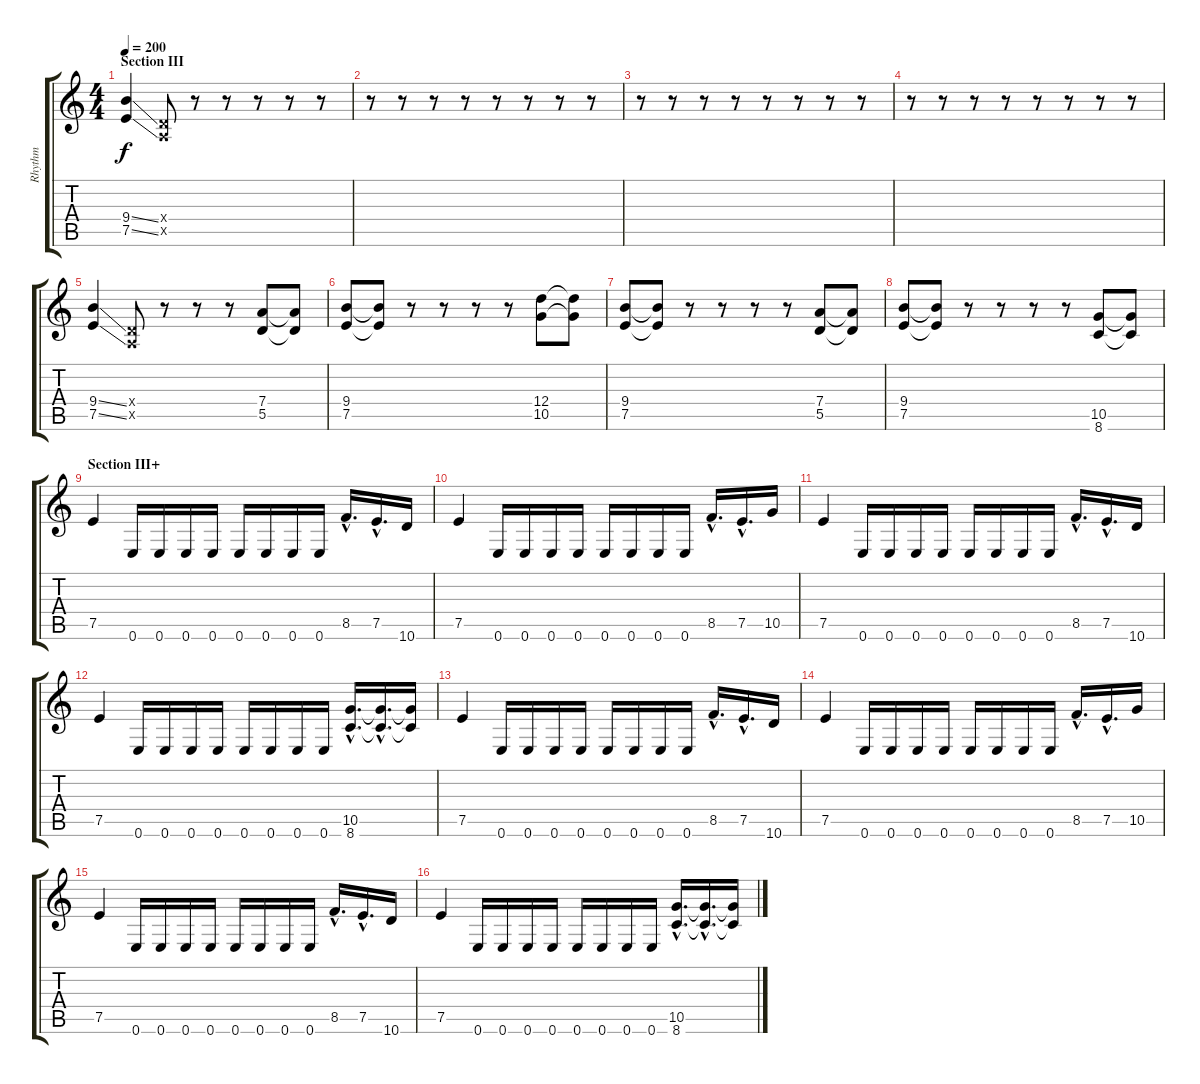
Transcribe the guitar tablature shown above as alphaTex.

\track ("Rhythm" "Rhythm") {instrument distortionguitar}
\staff {score tabs}
\tuning (E4 B3 G3 D3 A2 E2) {hide}
\ts (4 4)
\section ("" "Section III")
\tempo 200
\clef g2
\ks c
(9.4{ss} 7.5{ss}).4{dy f} (0.4{x} 0.5{x}).8 r.8 r.8 r.8 r.8 r.8 |
r.8 r.8 r.8 r.8 r.8 r.8 r.8 r.8 |
r.8 r.8 r.8 r.8 r.8 r.8 r.8 r.8 |
r.8 r.8 r.8 r.8 r.8 r.8 r.8 r.8 |
(9.4{ss} 7.5{ss}).4 (0.4{x} 0.5{x}).8 r.8 r.8 r.8 (7.4 5.5).8 (7.4{t} 5.5{t}).8 |
(9.4 7.5).8 (9.4{t} 7.5{t}).8 r.8 r.8 r.8 r.8 (12.4 10.5).8 (12.4{t} 10.5{t}).8 |
(9.4 7.5).8 (9.4{t} 7.5{t}).8 r.8 r.8 r.8 r.8 (7.4 5.5).8 (7.4{t} 5.5{t}).8 |
(9.4 7.5).8 (9.4{t} 7.5{t}).8 r.8 r.8 r.8 r.8 (10.5 8.6).8 (10.5{t} 8.6{t}).8 |
\section ("" "Section III+")
7.5.4 0.6.16 0.6.16 0.6.16 0.6.16 0.6.16 0.6.16 0.6.16 0.6.16 8.5{hac}.16{d} 7.5{hac}.16{d} 10.6.16 |
7.5.4 0.6.16 0.6.16 0.6.16 0.6.16 0.6.16 0.6.16 0.6.16 0.6.16 8.5{hac}.16{d} 7.5{hac}.16{d} 10.5.16 |
7.5.4 0.6.16 0.6.16 0.6.16 0.6.16 0.6.16 0.6.16 0.6.16 0.6.16 8.5{hac}.16{d} 7.5{hac}.16{d} 10.6.16 |
7.5.4 0.6.16 0.6.16 0.6.16 0.6.16 0.6.16 0.6.16 0.6.16 0.6.16 (10.5{hac} 8.6{hac}).16{d} (10.5{hac t} 8.6{hac t}).16{d} (10.5{t} 8.6{t}).16 |
7.5.4 0.6.16 0.6.16 0.6.16 0.6.16 0.6.16 0.6.16 0.6.16 0.6.16 8.5{hac}.16{d} 7.5{hac}.16{d} 10.6.16 |
7.5.4 0.6.16 0.6.16 0.6.16 0.6.16 0.6.16 0.6.16 0.6.16 0.6.16 8.5{hac}.16{d} 7.5{hac}.16{d} 10.5.16 |
7.5.4 0.6.16 0.6.16 0.6.16 0.6.16 0.6.16 0.6.16 0.6.16 0.6.16 8.5{hac}.16{d} 7.5{hac}.16{d} 10.6.16 |
7.5.4 0.6.16 0.6.16 0.6.16 0.6.16 0.6.16 0.6.16 0.6.16 0.6.16 (10.5{hac} 8.6{hac}).16{d} (10.5{hac t} 8.6{hac t}).16{d} (10.5{t} 8.6{t}).16
